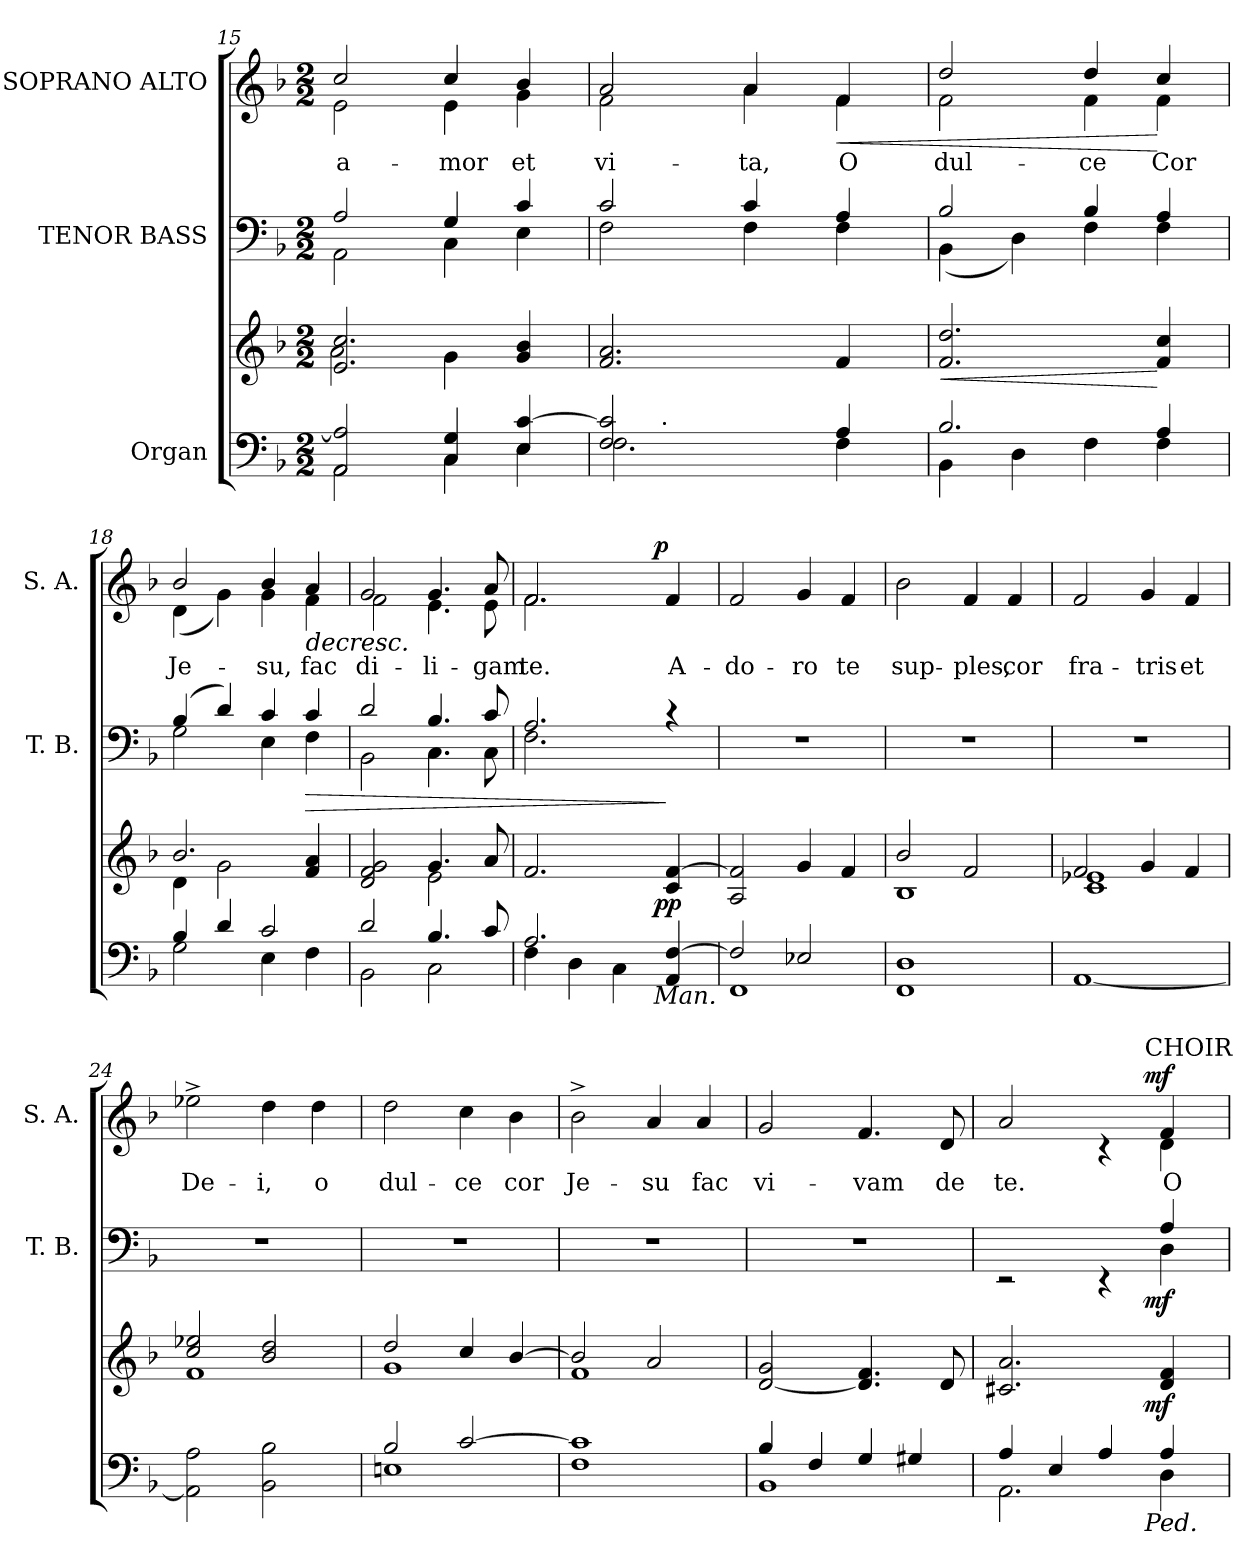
**kern	**kern	**dynam	**kern	**dynam	**kern	**text	**dynam
*part3	*part3	*part3	*part2	*part2	*part1	*part1	*part1
*staff4	*staff3	*staff3/4	*staff2	*staff2	*staff1	*staff1	*staff1
*I"Organ	*	*	*I"TENOR BASS	*	*I"SOPRANO ALTO	*	*
*	*	*	*I'T. B.	*	*I'S. A.	*	*
*clefF4	*clefG2	*	*clefF4	*	*clefG2	*	*
*	*	*	*ITrd7c12	*	*	*	*
*k[b-]	*k[b-]	*	*k[b-]	*	*k[b-]	*	*
*F:	*F:	*	*F:	*	*F:	*	*
*M2/2	*M2/2	*	*M2/2	*	*M2/2	*	*
=15	=15	=15	=15	=15	=15	=15	=15
*^	*^	*	*^	*	*	*	*
!	!	!	!	!	!	!	!	!	!LO:LY:b	!
*	*	*	*	*	*	*	*	*^	*	*
2AA/ 2A/]	2AA\	2.e/ 2.cc/	2a\	.	2AA/	2AAA\	.	2cc/	2e\	a-	.
!	!	!	!	!	!	!	!	!	!	!LO:LY:b	!
4C/ 4G/	4C\	.	4g\	.	4GG/	4CC\	.	4cc/	4e\	-mor	.
!	!	!	!	!	!	!	!	!	!	!LO:LY:b	!
4E/ [>4c/	4E\	4g/ 4b-/	4ryy	.	4C/	4EE\	.	4b-/	4g\	et	.
=16	=16	=16	=16	=16	=16	=16	=16	=16	=16	=16	=16
!	!	!	!	!	!	!	!	!	!	!LO:LY:b	!
*	*^	*v	*v	*	*	*	*	*	*	*	*
2F/ 2c/]	2.F\	8.ryy	2.f/ 2.a/	.	2C/	2FF\	.	2a/	2f\	vi-	.
!	!	!LO:TX:a:t=.	!	!	!	!	!	!	!	!	!
.	.	2ryy	.	.	.	.	.	.	.	.	.
!	!	!	!	!	!	!	!	!	!	!LO:LY:b	!
4ryy	.	.	.	.	4C/	4FF\	.	4a/	4a\	-ta,	.
.	.	4ryy	.	.	.	.	.	.	.	.	.
!	!	!	!	!	!	!	!	!	!	!LO:LY:b	!LO:HP:b
4A/	4F\	.	4f/	.	4AA/	4FF\	.	4f/	4f\	O	<
.	.	16ryy	.	.	.	.	.	.	.	.	.
=17	=17	=17	=17	=17	=17	=17	=17	=17	=17	=17	=17
!	!	!	!	!LO:HP:b	!	!	!	!	!	!LO:LY:b	!
*	*v	*v	*	*	*	*	*	*	*	*	*
2.B-/	4BB-\	2.f/ 2.dd/	<	2BB-/	(<4BBB-\	.	2dd/	2f\	dul-	.
.	4D\	.	.	.	4DD\)	.	.	.	.	.
!	!	!	!	!	!	!	!	!	!LO:LY:b	!
.	4F\	.	.	4BB-/	4FF\	.	4dd/	4f\	-ce	.
!	!	!	!	!	!	!	!	!	!LO:LY:b	!
4A/	4F\	4f/ 4cc/	[	4AA/	4FF\	.	4cc/	4f\	Cor	[
!!LO:PB:g=z	!!
=18	=18	=18	=18	=18	=18	=18	=18	=18	=18	=18
*	*	*^	*	*	*	*	*	*	*	*
!	!	!	!	!	!	!	!	!	!	!LO:LY:b	!
4B-/	2G\	2.b-/	4d\	.	(4BB-/	2GG\	.	2b-/	(<4d\	Je-	.
4d/	.	.	2g\	.	4D/)	.	.	.	4g\)	.	.
!	!	!	!	!	!	!	!	!	!	!LO:LY:b	!
2c/	4E\	.	.	.	4C/	4EE\	.	4b-/	4g\	-su,	.
!	!	!	!	!	!	!	!LO:HP:b	!	!	!LO:LY:b	!LO:HP:b
.	4F\	4f/ 4a/	4ryy	.	4C/	4FF\	>	4a/	4f\	fac	>
=19	=19	=19	=19	=19	=19	=19	=19	=19	=19	=19	=19
!	!	!	!	!	!	!	!	!	!	!LO:LY:b	!
2d/	2BB-\	2d/ 2f/ 2g/	2ryy	.	2D/	2BBB-\	.	2g/	2f\	di-	.
!	!	!	!	!	!	!	!	!	!	!LO:LY:b	!
4.B-/	2C\	4.g/	2e\	.	4.BB-/	4.CC\	.	4.g/	4.e\	-li-	.
!	!	!	!	!	!	!	!	!	!	!LO:LY:b	!
8c/	.	8a/	.	.	8C/	8CC\	.	8a/	8e\	-gam	.
*	*	*v	*v	*	*	*	*	*	*	*	*
=20	=20	=20	=20	=20	=20	=20	=20	=20	=20	=20
!	!	!	!	!	!	!	!	!	!LO:LY:b	!
*	*^	*	*	*	*	*	*	*^	*	*
2.A/	4F\	2ryy	2.f/	.	2.AA/	2.FF\	.	2.f/	2.f\	2ryy	te.	.
.	4D\	.	.	.	.	.	.	.	.	.	.	.
.	4C\	8..ryy	.	.	.	.	.	.	.	8..ryy	.	.
!	!	!LO:TX:b:i:t=Man.	!	!	!	!	!	!	!	!	!	!
!	!	!	!	!LO:DY:a=2	!	!	!	!	!	!	!	!LO:DY:a
.	.	4ryy	.	pp	.	.	.	.	.	4ryy	.	p
!	!	!	!	!	!	!	!	!	!	!	!LO:LY:b	!
4AA/ [>4F/	4ryy	.	4c/ [>4f/	.	4rc	4ryy	]	4f/	4ryy	.	A-	]
.	.	32ryy	.	.	.	.	.	.	.	32ryy	.	.
=21	=21	=21	=21	=21	=21	=21	=21	=21	=21	=21	=21	=21
!	!	!	!	!	!	!	!	!	!	!	!LO:LY:b	!
*	*	*	*	*	*v	*v	*	*	*	*	*	*
*	*v	*v	*	*	*	*	*v	*v	*v	*	*
2F/]	1FF	2A/ 2f/]	.	1r	.	2f/	-do-	.
!	!	!	!	!	!	!	!LO:LY:b	!
2E-X/	.	4g/	.	.	.	4g/	-ro	.
!	!	!	!	!	!	!	!LO:LY:b	!
.	.	4f/	.	.	.	4f/	te	.
*v	*v	*	*	*	*	*	*	*
=22	=22	=22	=22	=22	=22	=22	=22
*	*^	*	*	*	*	*	*
!	!	!	!	!	!	!	!LO:LY:b	!
1FF 1D	2b-/	1B-	.	1r	.	2b-\	sup-	.
!	!	!	!	!	!	!	!LO:LY:b	!
.	2f/	.	.	.	.	4f/	-ples,	.
!	!	!	!	!	!	!	!LO:LY:b	!
.	.	.	.	.	.	4f/	cor	.
=23	=23	=23	=23	=23	=23	=23	=23	=23
!	!	!	!	!	!	!	!LO:LY:b	!
[<1AA	2f/	1c 1e-X	.	1r	.	2f/	fra-	.
!	!	!	!	!	!	!	!LO:LY:b	!
.	4g/	.	.	.	.	4g/	-tris	.
!	!	!	!	!	!	!	!LO:LY:b	!
.	4f/	.	.	.	.	4f/	et	.
!!LO:LB:g=z
=24	=24	=24	=24	=24	=24	=24	=24	=24
!	!	!	!	!	!	!	!LO:LY:b	!
2AA\] 2A\	2cc/ 2ee-X/	1f	.	1r	.	2ee-X^>\	De-	.
!	!	!	!	!	!	!	!LO:LY:b	!
2BB-\ 2B-\	2b-/ 2dd/	.	.	.	.	4dd\	-i,	.
!	!	!	!	!	!	!	!LO:LY:b	!
.	.	.	.	.	.	4dd\	o	.
=25	=25	=25	=25	=25	=25	=25	=25	=25
*^	*	*	*	*	*	*	*	*
!	!	!	!	!	!	!	!	!LO:LY:b	!
2B-/	1En	2dd/	1g	.	1r	.	2dd\	dul-	.
!	!	!	!	!	!	!	!	!LO:LY:b	!
[>2c/	.	4cc/	.	.	.	.	4cc\	-ce	.
!	!	!	!	!	!	!	!	!LO:LY:b	!
.	.	[>4b-/	.	.	.	.	4b-\	cor	.
*v	*v	*	*	*	*	*	*	*	*
=26	=26	=26	=26	=26	=26	=26	=26	=26
!	!	!	!	!	!	!	!LO:LY:b	!
1F 1c]	2b-/]	1f	.	1r	.	2b-^>\	Je-	.
!	!	!	!	!	!	!	!LO:LY:b	!
.	2a/	.	.	.	.	4a/	-su	.
!	!	!	!	!	!	!	!LO:LY:b	!
.	.	.	.	.	.	4a/	fac	.
*	*v	*v	*	*	*	*	*	*
=27	=27	=27	=27	=27	=27	=27	=27
*^	*	*	*	*	*	*	*
!	!	!	!	!	!	!	!LO:LY:b	!
4B-/	1BB-	[<2d/ 2g/	.	1r	.	2g/	vi-	.
4F/	.	.	.	.	.	.	.	.
!	!	!	!	!	!	!	!LO:LY:b	!
4G/	.	4.d/] 4.f/	.	.	.	4.f/	-vam	.
4G#X/	.	.	.	.	.	.	.	.
!	!	!	!	!	!	!	!LO:LY:b	!
.	.	8d/	.	.	.	8d/	de	.
=28	=28	=28	=28	=28	=28	=28	=28	=28
*	*	*	*	*^	*	*	*	*
!	!	!	!	!	!	!	!	!LO:LY:b	!
*	*^	*	*	*	*^	*	*^	*	*
*	*	*	*	*	*	*	*	*	*	*^	*	*
4A/	2.AA\	2ryy	2.c#X/ 2.a/	.	2.ryy	2rEE	2ryy	.	2a/	2ryy	2ryy	te.	.
4E/	.	.	.	.	.	.	.	.	.	.	.	.	.
4A/	.	8..ryy	.	.	.	4rEE	8..ryy	.	4ryy	4rc	8..ryy	.	.
!	!	!	!	!	!	!	!	!	!	!	!LO:TX:a:t=CHOIR	!	!
!	!	!LO:TX:b:i:t=Ped.	!	!	!	!	!	!	!	!	!	!	!
!	!	!	!	!LO:DY:a=2	!	!	!	!LO:DY:b	!	!	!	!	!LO:DY:a
.	.	4ryy	.	mf	.	.	4ryy	mf	.	.	4ryy	.	mf
!	!	!	!	!	!	!	!	!	!	!	!	!LO:LY:b	!
4A/	4D\	.	4d/ 4f/	.	4AA/	4DD\	.	.	4f/	4d\	.	O	.
.	.	32ryy	.	.	.	.	32ryy	.	.	.	32ryy	.	.
*	*	*	*	*	*v	*v	*v	*	*	*	*	*	*
*v	*v	*v	*	*	*	*	*v	*v	*v	*	*
=	=	=	=	=	=	=	=
*-	*-	*-	*-	*-	*-	*-	*-
